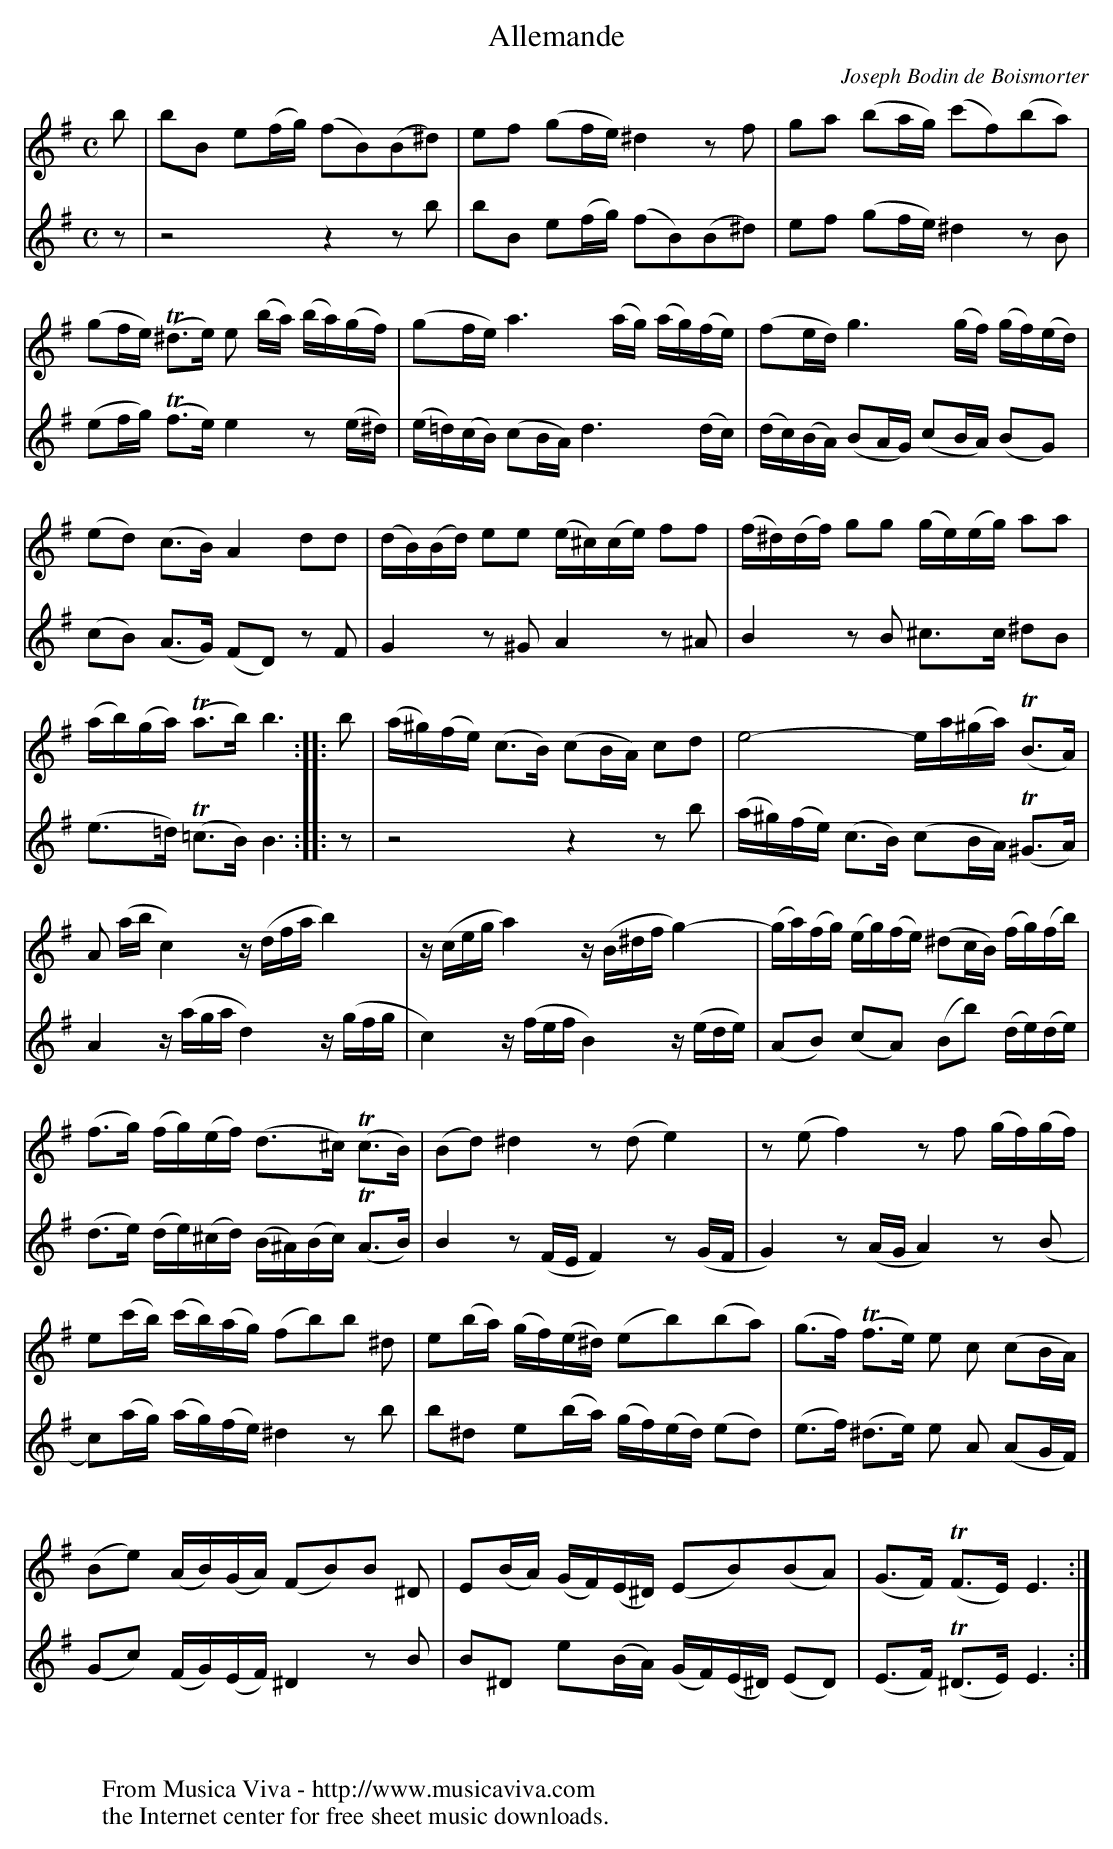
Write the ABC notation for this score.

X:1
T:Allemande
C:Joseph Bodin de Boismorter
V:1 Program 1 73 %Flute
V:2 Program 1 72 %Piccolo
M:C
L:1/16
K:Em
V:1
b2|b2B2 e2(fg) (f2B2)(B2^d2)|e2f2 (g2fe) ^d4 z2 f2|g2a2 (b2ag) (c'2f2)(b2a2)|
V:2
z2|z8 z4 z2b2|b2B2 e2(fg) (f2B2)(B2^d2)|e2f2 (g2fe) ^d4 z2B2|
V:1
(g2fe) (T^d3e) e2 (ba) (ba)(gf)|(g2fe) a6 (ag) (ag)(fe)|(f2ed) g6(gf) (gf)(ed)|
V:2
(e2fg) (Tf3e) e4 z2(e^d)|(e=d)(cB) (c2BA) d6 (dc)|(dc)(BA) (B2AG) (c2BA) (B2G2)|
V:1
(e2d2) (c3B) A4 d2d2|(dB)(Bd) e2e2 (e^c)(ce) f2f2|(f^d)(df) g2g2 (ge)(eg) a2a2|
V:2
(c2B2) (A3G) (F2D2) z2F2|G4 z2^G2 A4 z2^A2|B4 z2B2 ^c3c ^d2B2|
V:1
(ab)(ga) (Ta3b) b6::b2|(a^g)(fe) (c3B) (c2BA) c2d2|e8- ea(^ga) (TB3A)|
V:2
(e3=d) (T=c3B) B6::z2|z8 z4 z2b2|(a^g)(fe) (c3B) (c2BA) (T^G3A)|
V:1
A2 (ab c4) z(dfa b4)|z(ceg a4) z(B^df g4-)|(ga)(fg) (eg)(fe) (^d2cB) (fg)(fb)|
V:2
A4 z(aga d4) z(gfg|c4) z(fef B4) z(ede)|(A2B2) (c2A2) (B2b2) (de)(de)|
V:1
(f3g) (fg)(ef) (d3^c) (Tc3B)|(B2d2) ^d4 z2(d2 e4)|z2(e2 f4) z2f2 (gf)(gf)|
V:2
(d3e) (de)(^cd) (B^A)(Bc) (TA3B)|B4 z2(FE F4) z2(GF|G4) z2(AG A4) z2(B2|
V:1
e2(c'b) (c'b)(ag) (f2b2)b2 ^d2|e2(ba) (gf)(e^d) (e2b2)(b2a2)|(g3f) (Tf3e) e2 c2 (c2BA)|
V:2
c2)(ag) (ag)(fe) ^d4 z2b2|b2^d2 e2(ba) (gf)(ed) (e2d2)|(e3f) (^d3e) e2 A2 (A2GF)|
V:1
(B2e2) (AB)(GA) (F2B2)B2 ^D2|E2(BA) (GF)(E^D) (E2B2)(B2A2)|(G3F) (TF3E) E6:|
V:2
(G2c2) (FG)(EF) ^D4 z2B2|B2^D2 e2(BA) (GF)(E^D) (E2D2)|(E3F) (T^D3E) E6:|
W:
W:
W:  From Musica Viva - http://www.musicaviva.com
W:  the Internet center for free sheet music downloads.
